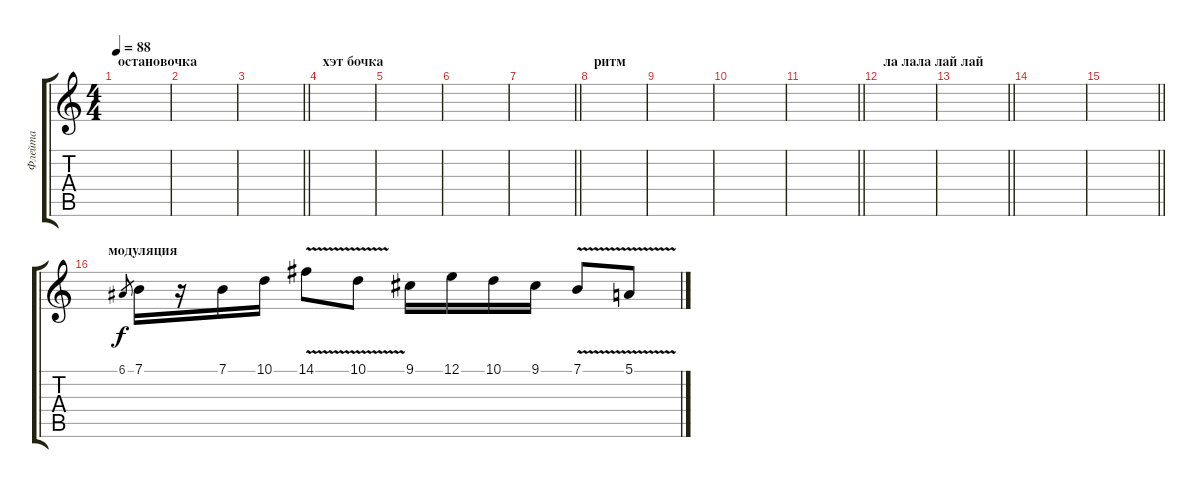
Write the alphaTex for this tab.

\track ("Флейта" "Флейта") {instrument flute}
\staff {score tabs}
\tuning (E4 B3 G3 D3 A2 E2) {hide}
\ts (4 4)
\section ("" "остановочка")
\tempo 88
\clef g2
\ks c
|
|
\barLineRight lightlight
|
\section ("" "хэт бочка")
|
|
|
\barLineRight lightlight
|
\section ("" "ритм")
|
|
|
\barLineRight lightlight
|
\section ("" "ла лала лай лай")
|
\barLineRight lightlight
|
|
\barLineRight lightlight
|
\section ("" "модуляция")
6.1.8{gr} 7.1.16 r.16 7.1.16 10.1.16 14.1{v}.8 10.1{v}.8 9.1.16 12.1.16 10.1.16 9.1.16 7.1{v}.8 5.1{v}.8
